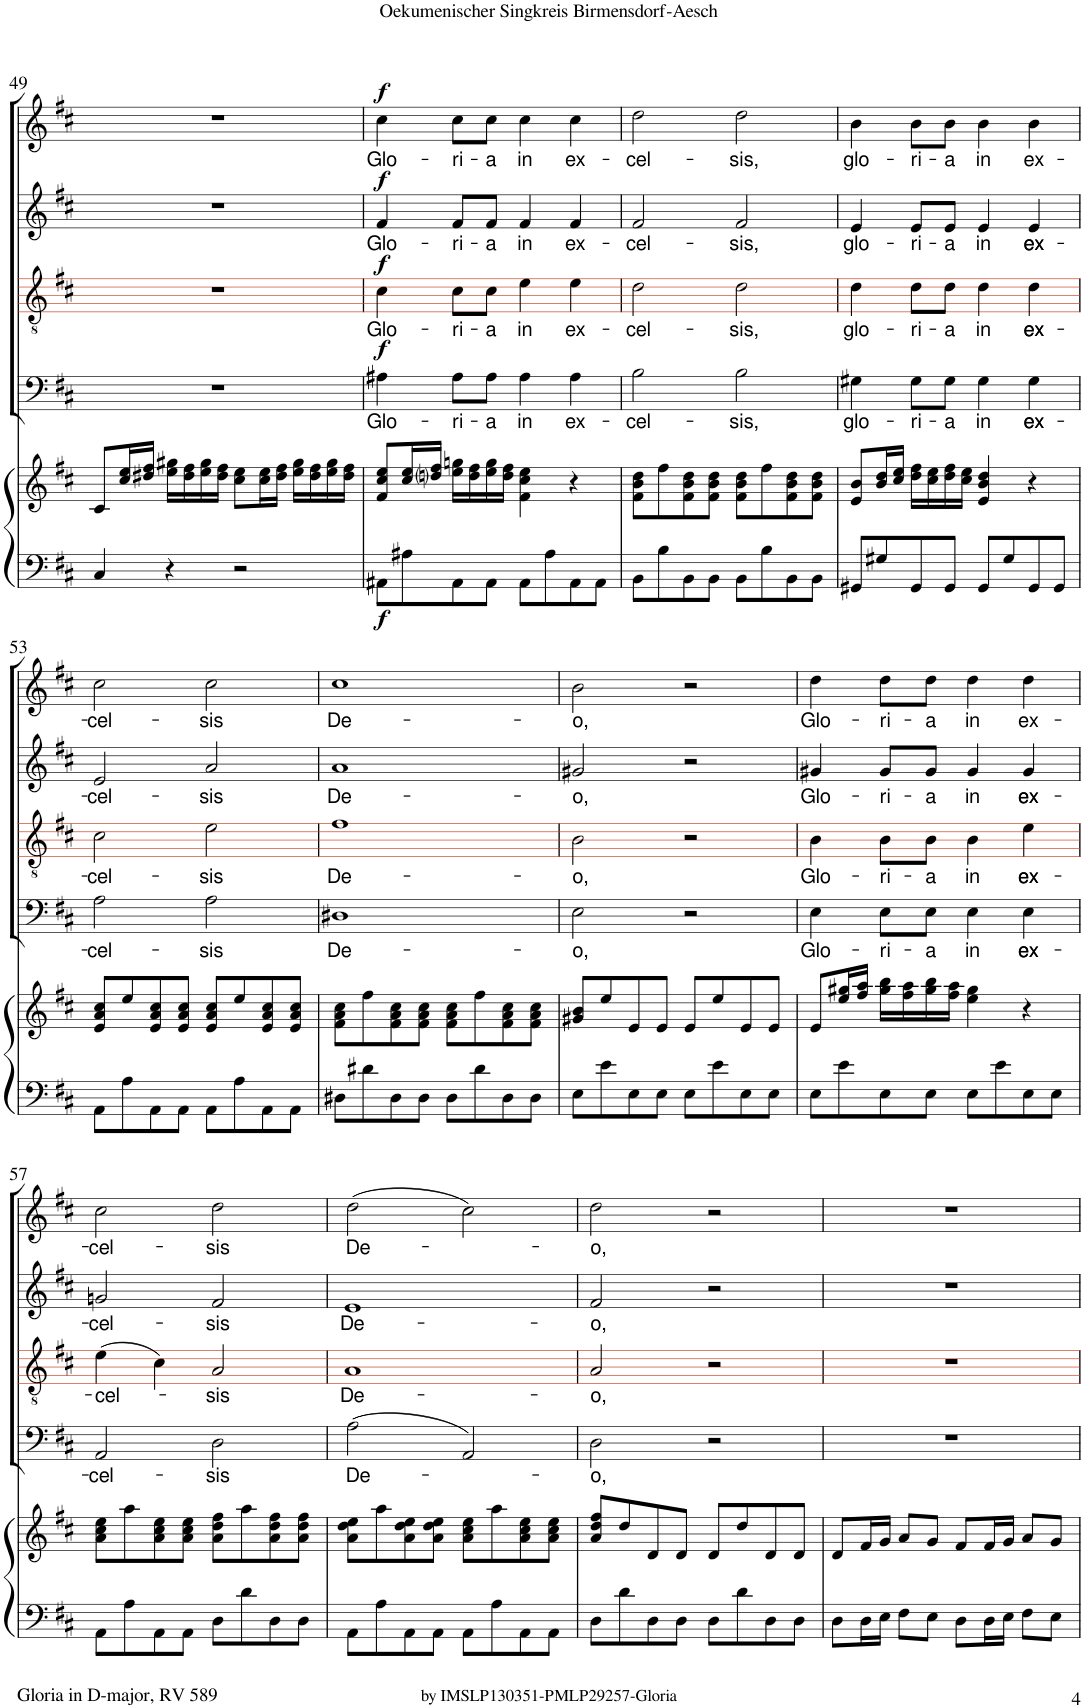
**kern	**kern	**dynam	**kern	**text	**dynam	**kern	**text	**dynam	**kern	**text	**dynam	**kern	**text	**dynam
*part5	*part5	*part5	*part4	*part4	*part4	*part3	*part3	*part3	*part2	*part2	*part2	*part1	*part1	*part1
*staff6	*staff5	*staff5/6	*staff4	*staff4	*staff4	*staff3	*staff3	*staff3	*staff2	*staff2	*staff2	*staff1	*staff1	*staff1
*I"Accomp.	*	*	*I"Basso	*	*	*I"Tenore	*	*	*I"Alto	*	*	*I"Soprano	*	*
!!LO:PB:g=z
*clefF4	*clefG2	*	*clefF4	*	*	*clefGv2	*	*	*clefG2	*	*	*clefG2	*	*
*k[f#c#]	*k[f#c#]	*	*k[f#c#]	*	*	*k[f#c#]	*	*	*k[f#c#]	*	*	*k[f#c#]	*	*
*M4/4	*M4/4	*	*M4/4	*	*	*M4/4	*	*	*M4/4	*	*	*M4/4	*	*
*met(c)	*met(c)	*	*met(c)	*	*	*met(c)	*	*	*met(c)	*	*	*met(c)	*	*
=49	=49	=49	=49	=49	=49	=49	=49	=49	=49	=49	=49	=49	=49	=49
4C#/	8c#/L	.	1r	.	.	1r	.	.	1r	.	.	1r	.	.
.	16cc#/ 16ee/L	.	.	.	.	.	.	.	.	.	.	.	.	.
.	16dd#X/ 16ff#/JJ	.	.	.	.	.	.	.	.	.	.	.	.	.
4r	16ee\ 16gg#X\LL	.	.	.	.	.	.	.	.	.	.	.	.	.
.	16dd#\ 16ff#\	.	.	.	.	.	.	.	.	.	.	.	.	.
.	16ee\ 16gg#\	.	.	.	.	.	.	.	.	.	.	.	.	.
.	16dd#\ 16ff#\JJ	.	.	.	.	.	.	.	.	.	.	.	.	.
2r	8cc#\ 8ee\L	.	.	.	.	.	.	.	.	.	.	.	.	.
.	16cc#\ 16ee\L	.	.	.	.	.	.	.	.	.	.	.	.	.
.	16dd#\ 16ff#\JJ	.	.	.	.	.	.	.	.	.	.	.	.	.
.	16ee\ 16gg#\LL	.	.	.	.	.	.	.	.	.	.	.	.	.
.	16dd#\ 16ff#\	.	.	.	.	.	.	.	.	.	.	.	.	.
.	16ee\ 16gg#\	.	.	.	.	.	.	.	.	.	.	.	.	.
.	16dd#\ 16ff#\JJ	.	.	.	.	.	.	.	.	.	.	.	.	.
=50	=50	=50	=50	=50	=50	=50	=50	=50	=50	=50	=50	=50	=50	=50
!	!	!LO:DY:b=2	!	!LO:LY:b	!LO:DY:a	!	!LO:LY:b	!LO:DY:a	!	!LO:LY:b	!LO:DY:a	!	!LO:LY:b	!LO:DY:a
8AA#X\L	8f#/ 8cc#/ 8ee/L	f	4A#X\	Glo-	f	4c#\	Glo-	f	4f#/	Glo-	f	4cc#\	Glo-	f
8A#X\	16cc#/ 16ee/L	.	.	.	.	.	.	.	.	.	.	.	.	.
.	16ddni/ 16ff#/JJ	.	.	.	.	.	.	.	.	.	.	.	.	.
!	!	!	!	!LO:LY:b	!	!	!LO:LY:b	!	!	!LO:LY:b	!	!	!LO:LY:b	!
8AA#\	16ee\ 16ggn\LL	.	8A#\L	-ri-	.	8c#\L	-ri-	.	8f#/L	-ri-	.	8cc#\L	-ri-	.
.	16dd\ 16ff#\	.	.	.	.	.	.	.	.	.	.	.	.	.
!	!	!	!	!LO:LY:b	!	!	!LO:LY:b	!	!	!LO:LY:b	!	!	!LO:LY:b	!
8AA#\J	16ee\ 16gg\	.	8A#\J	-a	.	8c#\J	-a	.	8f#/J	-a	.	8cc#\J	-a	.
.	16dd\ 16ff#\JJ	.	.	.	.	.	.	.	.	.	.	.	.	.
!	!	!	!	!LO:LY:b	!	!	!LO:LY:b	!	!	!LO:LY:b	!	!	!LO:LY:b	!
8AA#\L	4f#\ 4cc#\ 4ee\	.	4A#\	in	.	4e\	in	.	4f#/	in	.	4cc#\	in	.
8A#\	.	.	.	.	.	.	.	.	.	.	.	.	.	.
!	!	!	!	!LO:LY:b	!	!	!LO:LY:b	!	!	!LO:LY:b	!	!	!LO:LY:b	!
8AA#\	4r	.	4A#\	ex-	.	4e\	ex-	.	4f#/	ex-	.	4cc#\	ex-	.
8AA#\J	.	.	.	.	.	.	.	.	.	.	.	.	.	.
=51	=51	=51	=51	=51	=51	=51	=51	=51	=51	=51	=51	=51	=51	=51
!	!	!	!	!LO:LY:b	!	!	!LO:LY:b	!	!	!LO:LY:b	!	!	!LO:LY:b	!
8BB\L	8f#\ 8b\ 8dd\L	.	2B\	-cel-	.	2d\	-cel-	.	2f#/	-cel-	.	2dd\	-cel-	.
8B\	8ff#\	.	.	.	.	.	.	.	.	.	.	.	.	.
8BB\	8f#\ 8b\ 8dd\	.	.	.	.	.	.	.	.	.	.	.	.	.
8BB\J	8f#\ 8b\ 8dd\J	.	.	.	.	.	.	.	.	.	.	.	.	.
!	!	!	!	!LO:LY:b	!	!	!LO:LY:b	!	!	!LO:LY:b	!	!	!LO:LY:b	!
8BB\L	8f#\ 8b\ 8dd\L	.	2B\	-sis,	.	2d\	-sis,	.	2f#/	-sis,	.	2dd\	-sis,	.
8B\	8ff#\	.	.	.	.	.	.	.	.	.	.	.	.	.
8BB\	8f#\ 8b\ 8dd\	.	.	.	.	.	.	.	.	.	.	.	.	.
8BB\J	8f#\ 8b\ 8dd\J	.	.	.	.	.	.	.	.	.	.	.	.	.
=52	=52	=52	=52	=52	=52	=52	=52	=52	=52	=52	=52	=52	=52	=52
!	!	!	!	!LO:LY:b	!	!	!LO:LY:b	!	!	!LO:LY:b	!	!	!LO:LY:b	!
8GG#X/L	8e/ 8b/L	.	4G#X\	glo-	.	4d\	glo-	.	4e/	glo-	.	4b\	glo-	.
8G#X/	16b/ 16dd/L	.	.	.	.	.	.	.	.	.	.	.	.	.
.	16cc#/ 16ee/JJ	.	.	.	.	.	.	.	.	.	.	.	.	.
!	!	!	!	!LO:LY:b	!	!	!LO:LY:b	!	!	!LO:LY:b	!	!	!LO:LY:b	!
8GG#/	16dd\ 16ff#\LL	.	8G#\L	-ri-	.	8d\L	-ri-	.	8e/L	-ri-	.	8b\L	-ri-	.
.	16cc#\ 16ee\	.	.	.	.	.	.	.	.	.	.	.	.	.
!	!	!	!	!LO:LY:b	!	!	!LO:LY:b	!	!	!LO:LY:b	!	!	!LO:LY:b	!
8GG#/J	16dd\ 16ff#\	.	8G#\J	-a	.	8d\J	-a	.	8e/J	-a	.	8b\J	-a	.
.	16cc#\ 16ee\JJ	.	.	.	.	.	.	.	.	.	.	.	.	.
!	!	!	!	!LO:LY:b	!	!	!LO:LY:b	!	!	!LO:LY:b	!	!	!LO:LY:b	!
8GG#/L	4e/ 4b/ 4dd/	.	4G#\	in	.	4d\	in	.	4e/	in	.	4b\	in	.
8G#/	.	.	.	.	.	.	.	.	.	.	.	.	.	.
!	!	!	!	!LO:LY:b	!	!	!LO:LY:b	!	!	!LO:LY:b	!	!	!LO:LY:b	!
8GG#/	4r	.	4G#\	ex-	.	4d\	ex-	.	4e/	ex-	.	4b\	ex-	.
8GG#/J	.	.	.	.	.	.	.	.	.	.	.	.	.	.
!!LO:LB:g=z
=53	=53	=53	=53	=53	=53	=53	=53	=53	=53	=53	=53	=53	=53	=53
!	!	!	!	!LO:LY:b	!	!	!LO:LY:b	!	!	!LO:LY:b	!	!	!LO:LY:b	!
8AA\L	8e/ 8a/ 8cc#/L	.	2A\	-cel-	.	2c#\	-cel-	.	2e/	-cel-	.	2cc#\	-cel-	.
8A\	8ee/	.	.	.	.	.	.	.	.	.	.	.	.	.
8AA\	8e/ 8a/ 8cc#/	.	.	.	.	.	.	.	.	.	.	.	.	.
8AA\J	8e/ 8a/ 8cc#/J	.	.	.	.	.	.	.	.	.	.	.	.	.
!	!	!	!	!LO:LY:b	!	!	!LO:LY:b	!	!	!LO:LY:b	!	!	!LO:LY:b	!
8AA\L	8e/ 8a/ 8cc#/L	.	2A\	-sis	.	2e\	-sis	.	2a/	-sis	.	2cc#\	-sis	.
8A\	8ee/	.	.	.	.	.	.	.	.	.	.	.	.	.
8AA\	8e/ 8a/ 8cc#/	.	.	.	.	.	.	.	.	.	.	.	.	.
8AA\J	8e/ 8a/ 8cc#/J	.	.	.	.	.	.	.	.	.	.	.	.	.
=54	=54	=54	=54	=54	=54	=54	=54	=54	=54	=54	=54	=54	=54	=54
!	!	!	!	!LO:LY:b	!	!	!LO:LY:b	!	!	!LO:LY:b	!	!	!LO:LY:b	!
8D#X\L	8f#\ 8a\ 8cc#\L	.	1D#X	De-	.	1f#	De-	.	1a	De-	.	1cc#	De-	.
8d#X\	8ff#\	.	.	.	.	.	.	.	.	.	.	.	.	.
8D#\	8f#\ 8a\ 8cc#\	.	.	.	.	.	.	.	.	.	.	.	.	.
8D#\J	8f#\ 8a\ 8cc#\J	.	.	.	.	.	.	.	.	.	.	.	.	.
8D#\L	8f#\ 8a\ 8cc#\L	.	.	.	.	.	.	.	.	.	.	.	.	.
8d#\	8ff#\	.	.	.	.	.	.	.	.	.	.	.	.	.
8D#\	8f#\ 8a\ 8cc#\	.	.	.	.	.	.	.	.	.	.	.	.	.
8D#\J	8f#\ 8a\ 8cc#\J	.	.	.	.	.	.	.	.	.	.	.	.	.
=55	=55	=55	=55	=55	=55	=55	=55	=55	=55	=55	=55	=55	=55	=55
!	!	!	!	!LO:LY:b	!	!	!LO:LY:b	!	!	!LO:LY:b	!	!	!LO:LY:b	!
8E\L	8g#X/ 8b/L	.	2E\	-o,	.	2B\	-o,	.	2g#X/	-o,	.	2b\	-o,	.
8e\	8ee/	.	.	.	.	.	.	.	.	.	.	.	.	.
8E\	8e/	.	.	.	.	.	.	.	.	.	.	.	.	.
8E\J	8e/J	.	.	.	.	.	.	.	.	.	.	.	.	.
8E\L	8e/L	.	2r	.	.	2r	.	.	2r	.	.	2r	.	.
8e\	8ee/	.	.	.	.	.	.	.	.	.	.	.	.	.
8E\	8e/	.	.	.	.	.	.	.	.	.	.	.	.	.
8E\J	8e/J	.	.	.	.	.	.	.	.	.	.	.	.	.
=56	=56	=56	=56	=56	=56	=56	=56	=56	=56	=56	=56	=56	=56	=56
!	!	!	!	!LO:LY:b	!	!	!LO:LY:b	!	!	!LO:LY:b	!	!	!LO:LY:b	!
8E\L	8e/L	.	4E\	Glo-	.	4B\	Glo-	.	4g#X/	Glo-	.	4dd\	Glo-	.
8e\	16ee/ 16gg#X/L	.	.	.	.	.	.	.	.	.	.	.	.	.
.	16ff#/ 16aa/JJ	.	.	.	.	.	.	.	.	.	.	.	.	.
!	!	!	!	!LO:LY:b	!	!	!LO:LY:b	!	!	!LO:LY:b	!	!	!LO:LY:b	!
8E\	16gg#\ 16bb\LL	.	8E\L	-ri-	.	8B\L	-ri-	.	8g#/L	-ri-	.	8dd\L	-ri-	.
.	16ff#\ 16aa\	.	.	.	.	.	.	.	.	.	.	.	.	.
!	!	!	!	!LO:LY:b	!	!	!LO:LY:b	!	!	!LO:LY:b	!	!	!LO:LY:b	!
8E\J	16gg#\ 16bb\	.	8E\J	-a	.	8B\J	-a	.	8g#/J	-a	.	8dd\J	-a	.
.	16ff#\ 16aa\JJ	.	.	.	.	.	.	.	.	.	.	.	.	.
!	!	!	!	!LO:LY:b	!	!	!LO:LY:b	!	!	!LO:LY:b	!	!	!LO:LY:b	!
8E\L	4ee\ 4gg#\	.	4E\	in	.	4B\	in	.	4g#/	in	.	4dd\	in	.
8e\	.	.	.	.	.	.	.	.	.	.	.	.	.	.
!	!	!	!	!LO:LY:b	!	!	!LO:LY:b	!	!	!LO:LY:b	!	!	!LO:LY:b	!
8E\	4r	.	4E\	ex-	.	4e\	ex-	.	4g#/	ex-	.	4dd\	ex-	.
8E\J	.	.	.	.	.	.	.	.	.	.	.	.	.	.
!!LO:LB:g=z
=57	=57	=57	=57	=57	=57	=57	=57	=57	=57	=57	=57	=57	=57	=57
!	!	!	!	!LO:LY:b	!	!	!LO:LY:b	!	!	!LO:LY:b	!	!	!LO:LY:b	!
8AA\L	8a\ 8cc#\ 8ee\L	.	2AA/	-cel-	.	(4e\	-cel-	.	2gn/	-cel-	.	2cc#\	-cel-	.
8A\	8aa\	.	.	.	.	.	.	.	.	.	.	.	.	.
8AA\	8a\ 8cc#\ 8ee\	.	.	.	.	4c#\)	.	.	.	.	.	.	.	.
8AA\J	8a\ 8cc#\ 8ee\J	.	.	.	.	.	.	.	.	.	.	.	.	.
!	!	!	!	!LO:LY:b	!	!	!LO:LY:b	!	!	!LO:LY:b	!	!	!LO:LY:b	!
8D\L	8a\ 8dd\ 8ff#\L	.	2D\	-sis	.	2A/	sis	.	2f#/	-sis	.	2dd\	-sis	.
8d\	8aa\	.	.	.	.	.	.	.	.	.	.	.	.	.
8D\	8a\ 8dd\ 8ff#\	.	.	.	.	.	.	.	.	.	.	.	.	.
8D\J	8a\ 8dd\ 8ff#\J	.	.	.	.	.	.	.	.	.	.	.	.	.
=58	=58	=58	=58	=58	=58	=58	=58	=58	=58	=58	=58	=58	=58	=58
!	!	!	!	!LO:LY:b	!	!	!LO:LY:b	!	!	!LO:LY:b	!	!	!LO:LY:b	!
8AA\L	8a\ 8dd\ 8ee\L	.	(2A\	De-	.	1A	De-	.	1e	De-	.	(2dd\	De-	.
8A\	8aa\	.	.	.	.	.	.	.	.	.	.	.	.	.
8AA\	8a\ 8dd\ 8ee\	.	.	.	.	.	.	.	.	.	.	.	.	.
8AA\J	8a\ 8dd\ 8ee\J	.	.	.	.	.	.	.	.	.	.	.	.	.
8AA\L	8a\ 8cc#\ 8ee\L	.	2AA/)	.	.	.	.	.	.	.	.	2cc#\)	.	.
8A\	8aa\	.	.	.	.	.	.	.	.	.	.	.	.	.
8AA\	8a\ 8cc#\ 8ee\	.	.	.	.	.	.	.	.	.	.	.	.	.
8AA\J	8a\ 8cc#\ 8ee\J	.	.	.	.	.	.	.	.	.	.	.	.	.
=59	=59	=59	=59	=59	=59	=59	=59	=59	=59	=59	=59	=59	=59	=59
!	!	!	!	!LO:LY:b	!	!	!LO:LY:b	!	!	!LO:LY:b	!	!	!LO:LY:b	!
8D\L	8a/ 8dd/ 8ff#/L	.	2D\	o,	.	2A/	-o,	.	2f#/	-o,	.	2dd\	o,	.
8d\	8dd/	.	.	.	.	.	.	.	.	.	.	.	.	.
8D\	8d/	.	.	.	.	.	.	.	.	.	.	.	.	.
8D\J	8d/J	.	.	.	.	.	.	.	.	.	.	.	.	.
8D\L	8d/L	.	2r	.	.	2r	.	.	2r	.	.	2r	.	.
8d\	8dd/	.	.	.	.	.	.	.	.	.	.	.	.	.
8D\	8d/	.	.	.	.	.	.	.	.	.	.	.	.	.
8D\J	8d/J	.	.	.	.	.	.	.	.	.	.	.	.	.
=60	=60	=60	=60	=60	=60	=60	=60	=60	=60	=60	=60	=60	=60	=60
8D\L	8d/L	.	1r	.	.	1r	.	.	1r	.	.	1r	.	.
16D\L	16f#/L	.	.	.	.	.	.	.	.	.	.	.	.	.
16E\JJ	16g/JJ	.	.	.	.	.	.	.	.	.	.	.	.	.
8F#\L	8a/L	.	.	.	.	.	.	.	.	.	.	.	.	.
8E\J	8g/J	.	.	.	.	.	.	.	.	.	.	.	.	.
8D\L	8f#/L	.	.	.	.	.	.	.	.	.	.	.	.	.
16D\L	16f#/L	.	.	.	.	.	.	.	.	.	.	.	.	.
16E\JJ	16g/JJ	.	.	.	.	.	.	.	.	.	.	.	.	.
8F#\L	8a/L	.	.	.	.	.	.	.	.	.	.	.	.	.
8E\J	8g/J	.	.	.	.	.	.	.	.	.	.	.	.	.
=	=	=	=	=	=	=	=	=	=	=	=	=	=	=
*-	*-	*-	*-	*-	*-	*-	*-	*-	*-	*-	*-	*-	*-	*-
